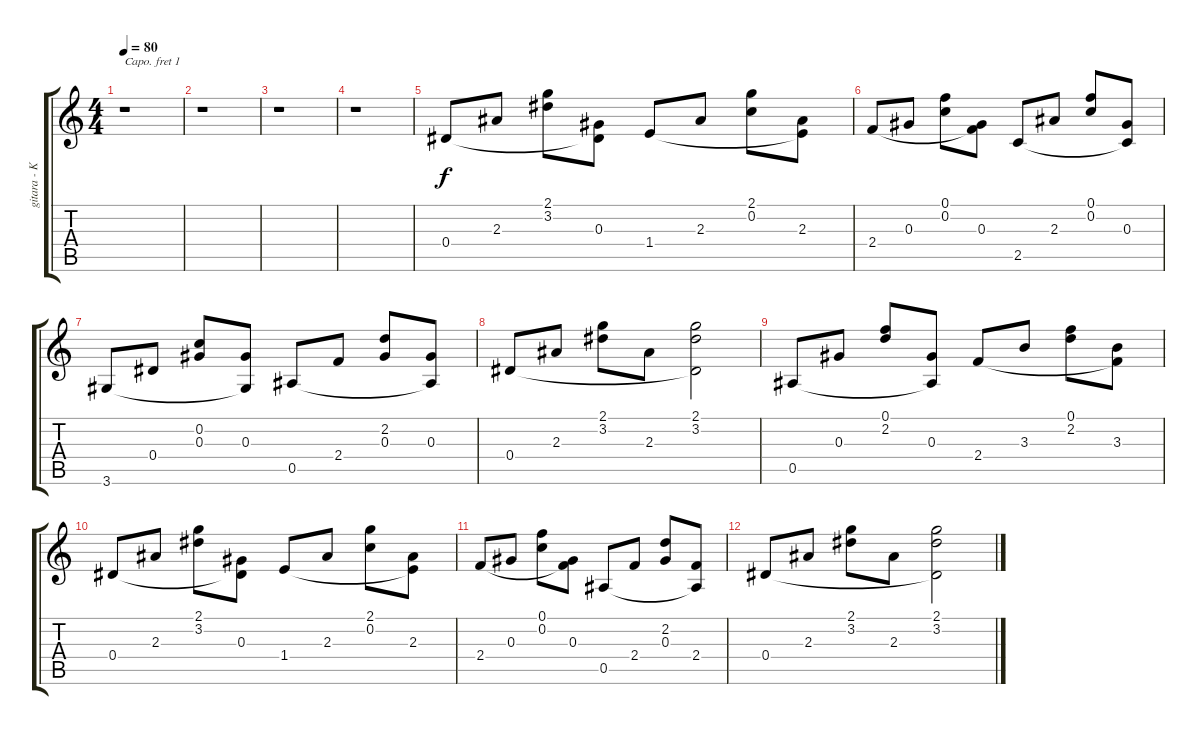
\track ("gitara - K. Myszkowski" "gitara - K") {instrument acousticguitarsteel}
\staff {score tabs}
\capo 1
\tuning (E4 B3 G3 D3 A2 E2) {hide}
\ts (4 4)
\tempo 80
\clef g2
\ks c
r.1{dy f instrument acousticguitarsteel} |
r.1 |
r.1 |
r.1 |
0.4.8 2.3.8 (2.1 3.2).8 (0.3 0.4{t}).8 1.4.8 2.3.8 (2.1 0.2).8 (2.3 1.4{t}).8 |
2.4.8 0.3.8 (0.1 0.2).8 (0.3 2.4{t}).8 2.5.8 2.3.8 (0.1 0.2).8 (0.3 2.5{t}).8 |
3.6.8 0.4.8 (0.2 0.3).8 (0.3 3.6{t}).8 0.5.8 2.4.8 (2.2 0.3).8 (0.3 0.5{t}).8 |
0.4.8 2.3.8 (2.1 3.2).8 2.3.8 (2.1 3.2 0.4{t}).2 |
0.5.8 0.3.8 (0.1 2.2).8 (0.3 0.5{t}).8 2.4.8 3.3.8 (0.1 2.2).8 (3.3 2.4{t}).8 |
0.4.8 2.3.8 (2.1 3.2).8 (0.3 0.4{t}).8 1.4.8 2.3.8 (2.1 0.2).8 (2.3 1.4{t}).8 |
2.4.8 0.3.8 (0.1 0.2).8 (0.3 2.4{t}).8 0.5.8 2.4.8 (2.2 0.3).8 (2.4 0.5{t}).8 |
0.4.8 2.3.8 (2.1 3.2).8 2.3.8 (2.1 3.2 0.4{t}).2
